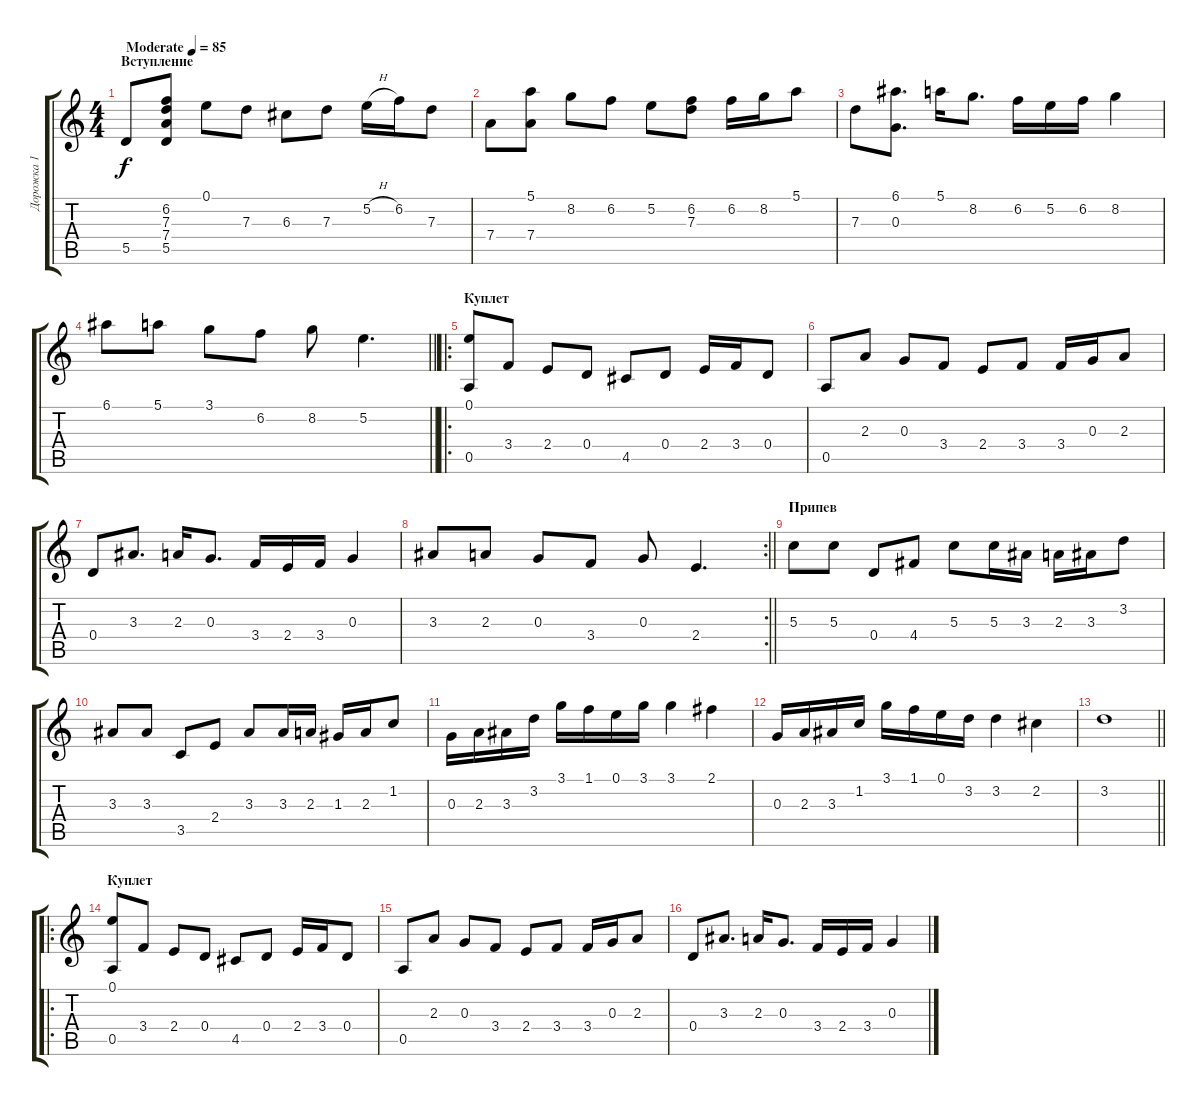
\track ("Дорожка 1" "Дорожка 1") {instrument acousticguitarsteel}
\staff {score tabs}
\tuning (E4 B3 G3 D3 A2 E2) {hide}
\ts (4 4)
\section ("" "Вступление")
\tempo (85 "Moderate")
\clef g2
\ks c
5.5.8{dy f instrument acousticguitarsteel} (6.2 7.3 7.4 5.5).8 0.1.8 7.3.8 6.3.8 7.3.8 5.2{h}.16 6.2.16 7.3.8 |
7.4.8 (5.1 7.4).8 8.2.8 6.2.8 5.2.8 (6.2 7.3).8 6.2.16 8.2.16 5.1.8 |
7.3.8 (6.1 0.3).8{d} 5.1.16 8.2.8{d} 6.2.16 5.2.16 6.2.16 8.2.4 |
\barLineRight lightlight
6.1.8 5.1.8 3.1.8 6.2.8 8.2.8 5.2.4{d} |
\ro
\section ("" "Куплет")
(0.1 0.5).8 3.4.8 2.4.8 0.4.8 4.5.8 0.4.8 2.4.16 3.4.16 0.4.8 |
0.5.8 2.3.8 0.3.8 3.4.8 2.4.8 3.4.8 3.4.16 0.3.16 2.3.8 |
0.4.8 3.3.8{d} 2.3.16 0.3.8{d} 3.4.16 2.4.16 3.4.16 0.3.4 |
\rc 2
\barLineRight lightlight
3.3.8 2.3.8 0.3.8 3.4.8 0.3.8 2.4.4{d} |
\section ("" "Припев")
5.3.8 5.3.8 0.4.8 4.4.8 5.3.8 5.3.16 3.3.16 2.3.16 3.3.16 3.2.8 |
3.3.8 3.3.8 3.5.8 2.4.8 3.3.8 3.3.16 2.3.16 1.3.16 2.3.16 1.2.8 |
0.3.16 2.3.16 3.3.16 3.2.16 3.1.16 1.1.16 0.1.16 3.1.16 3.1.4 2.1.4 |
0.3.16 2.3.16 3.3.16 1.2.16 3.1.16 1.1.16 0.1.16 3.2.16 3.2.4 2.2.4 |
\barLineRight lightlight
3.2.1 |
\ro
\section ("" "Куплет")
(0.1 0.5).8 3.4.8 2.4.8 0.4.8 4.5.8 0.4.8 2.4.16 3.4.16 0.4.8 |
0.5.8 2.3.8 0.3.8 3.4.8 2.4.8 3.4.8 3.4.16 0.3.16 2.3.8 |
0.4.8 3.3.8{d} 2.3.16 0.3.8{d} 3.4.16 2.4.16 3.4.16 0.3.4
